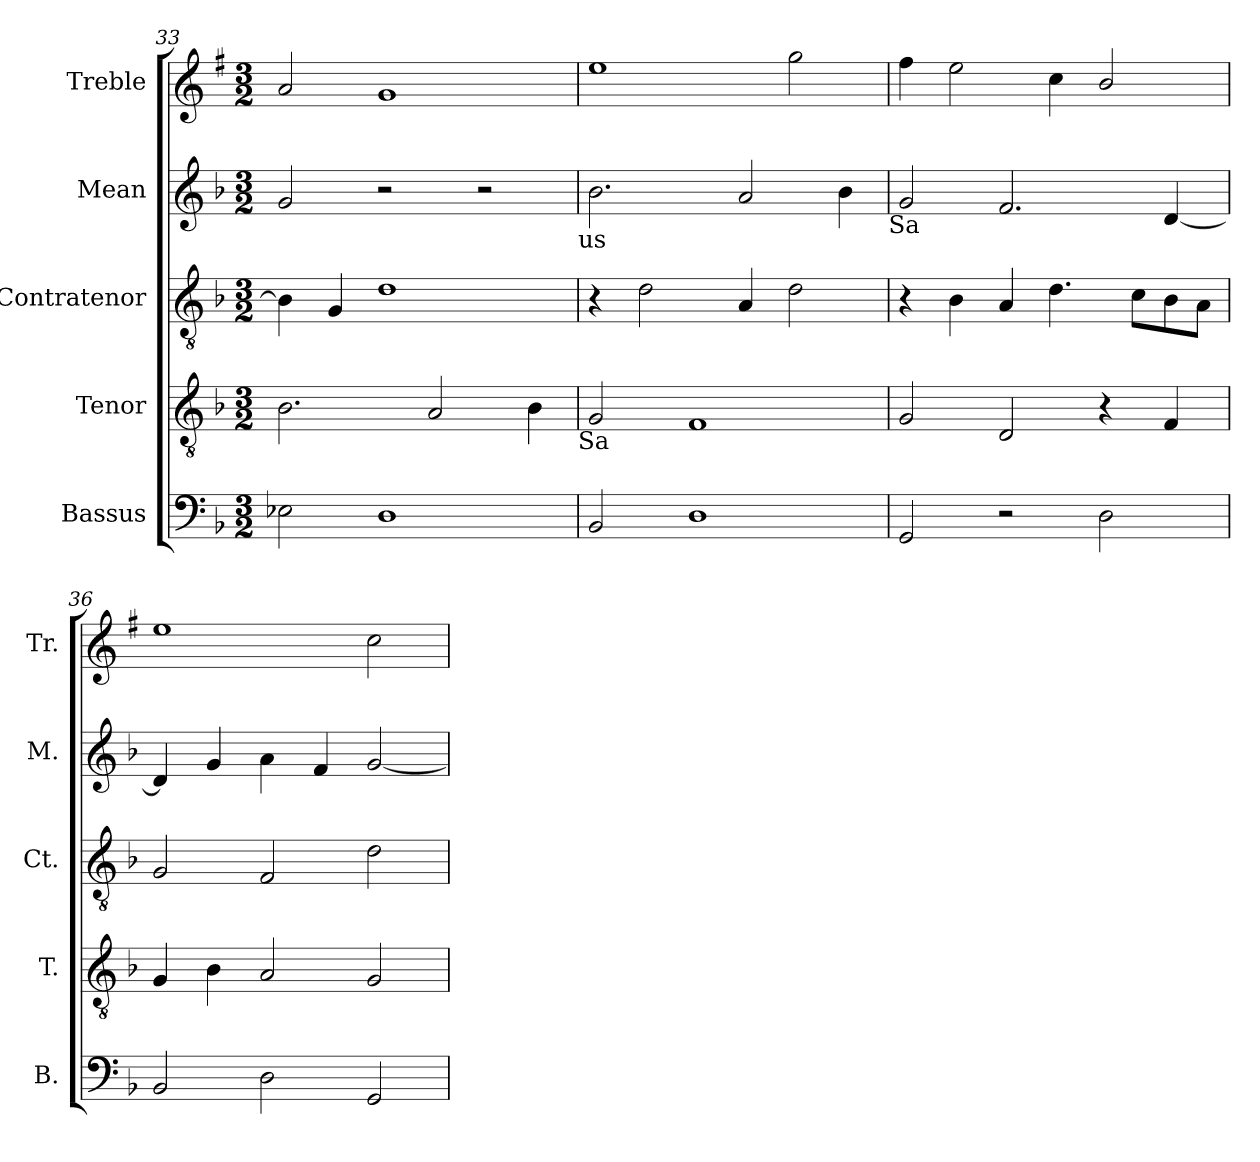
**kern	**kern	**kern	**kern	**kern
*part5	*part4	*part3	*part2	*part1
*staff5	*staff4	*staff3	*staff2	*staff1
*I"Bassus	*I"Tenor	*I"Contratenor	*I"Mean	*I"Treble
*I'B.	*I'T.	*I'Ct.	*I'M.	*I'Tr.
*clefF4	*clefGv2	*clefGv2	*clefG2	*clefG2
*ITrd7c12	*	*	*	*ITrd1c2
*k[b-]	*k[b-]	*k[b-]	*k[b-]	*k[b-]
*F:	*F:	*F:	*F:	*F:
*M3/2	*M3/2	*M3/2	*M3/2	*M3/2
=33	=33	=33	=33	=33
2EE-X\	2.B-\	4B-\]	2g/	2g/
.	.	4G/	.	.
1DD	.	1d	2r	1f
.	2A/	.	.	.
.	.	.	2r	.
.	4B-\	.	.	.
!	!	!	!LO:TX:b:t=us	!
!	!LO:TX:b:t=Sa	!	!	!
=34	=34	=34	=34	=34
2BBB-/	2G/	4r	2.b-\	1dd
.	.	2d\	.	.
1DD	1F	.	.	.
.	.	4A/	2a/	.
.	.	2d\	.	2ff\
.	.	.	4b-\	.
!	!	!	!LO:TX:b:t=Sa	!
!!LO:LB:g=z
=35	=35	=35	=35	=35
2GGG/	2G/	4r	2g/	4ee\
.	.	4B-\	.	2dd\
2r	2D/	4A/	2.f/	.
.	.	4.d\	.	4b-\
2DD\	4r	.	.	2a/
.	.	8c\L	.	.
.	4F/	8B-\	[<4d/	.
.	.	8A\J	.	.
=36	=36	=36	=36	=36
2BBB-/	4G/	2G/	4d/]	1dd
.	4B-\	.	4g/	.
2DD\	2A/	2F/	4a\	.
.	.	.	4f/	.
2GGG/	2G/	2d\	[<2g/	2b-\
=	=	=	=	=
*-	*-	*-	*-	*-
